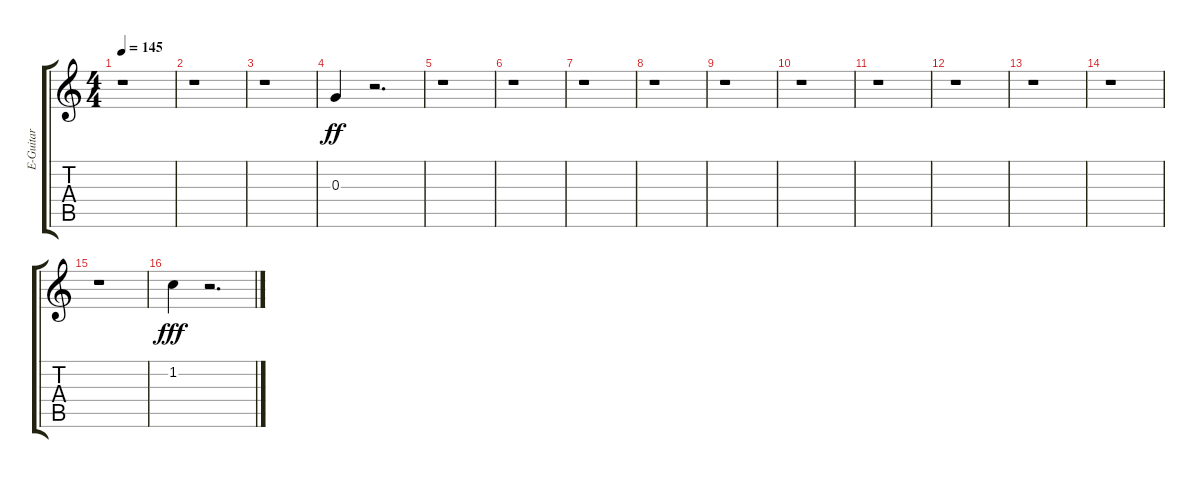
\track ("E-Guitar" "E-Guitar") {instrument electricguitarjazz}
\staff {score tabs}
\tuning (E4 B3 G3 D3 A2 E2) {hide}
\ts (4 4)
\tempo 145
\clef g2
\ks c
r.1{dy f} |
r.1 |
r.1 |
0.3.4{dy ff} r.2{d} |
r.1 |
r.1 |
r.1 |
r.1 |
r.1 |
r.1 |
r.1 |
r.1 |
r.1 |
r.1 |
r.1 |
1.2.4{dy fff} r.2{d}
